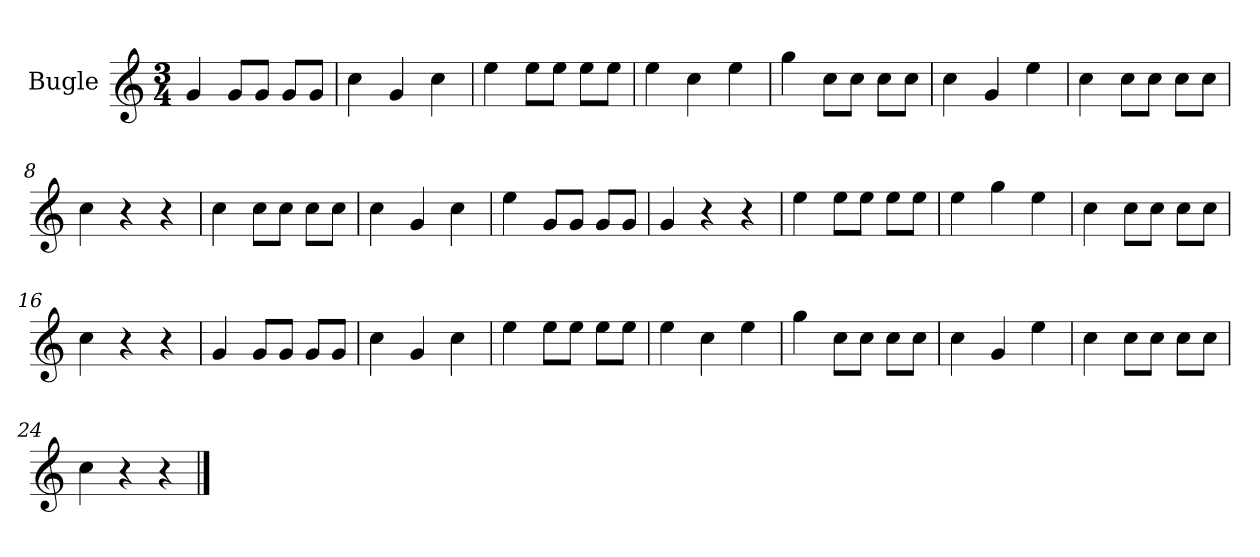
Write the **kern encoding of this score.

**kern
*part1
*staff1
*I"Bugle
*I'Bu.
*clefG2
*k[]
*M3/4
*MM152
=1
4g/
8g/L
8g/J
8g/L
8g/J
=2
4cc\
4g/
4cc\
=3
4ee\
8ee\L
8ee\J
8ee\L
8ee\J
=4
4ee\
4cc\
4ee\
=5
4gg\
8cc\L
8cc\J
8cc\L
8cc\J
=6
4cc\
4g/
4ee\
!!LO:LB:g=z
=7
4cc\
8cc\L
8cc\J
8cc\L
8cc\J
=8
4cc\
4r
4r
=9
4cc\
8cc\L
8cc\J
8cc\L
8cc\J
=10
4cc\
4g/
4cc\
=11
4ee\
8g/L
8g/J
8g/L
8g/J
=12
4g/
4r
4r
=13
4ee\
8ee\L
8ee\J
8ee\L
8ee\J
!!LO:LB:g=z
=14
4ee\
4gg\
4ee\
=15
4cc\
8cc\L
8cc\J
8cc\L
8cc\J
=16
4cc\
4r
4r
=17
4g/
8g/L
8g/J
8g/L
8g/J
=18
4cc\
4g/
4cc\
=19
4ee\
8ee\L
8ee\J
8ee\L
8ee\J
=20
4ee\
4cc\
4ee\
!!LO:LB:g=z
=21
4gg\
8cc\L
8cc\J
8cc\L
8cc\J
=22
4cc\
4g/
4ee\
=23
4cc\
8cc\L
8cc\J
8cc\L
8cc\J
=24
4cc\
4r
4r
==
*-
